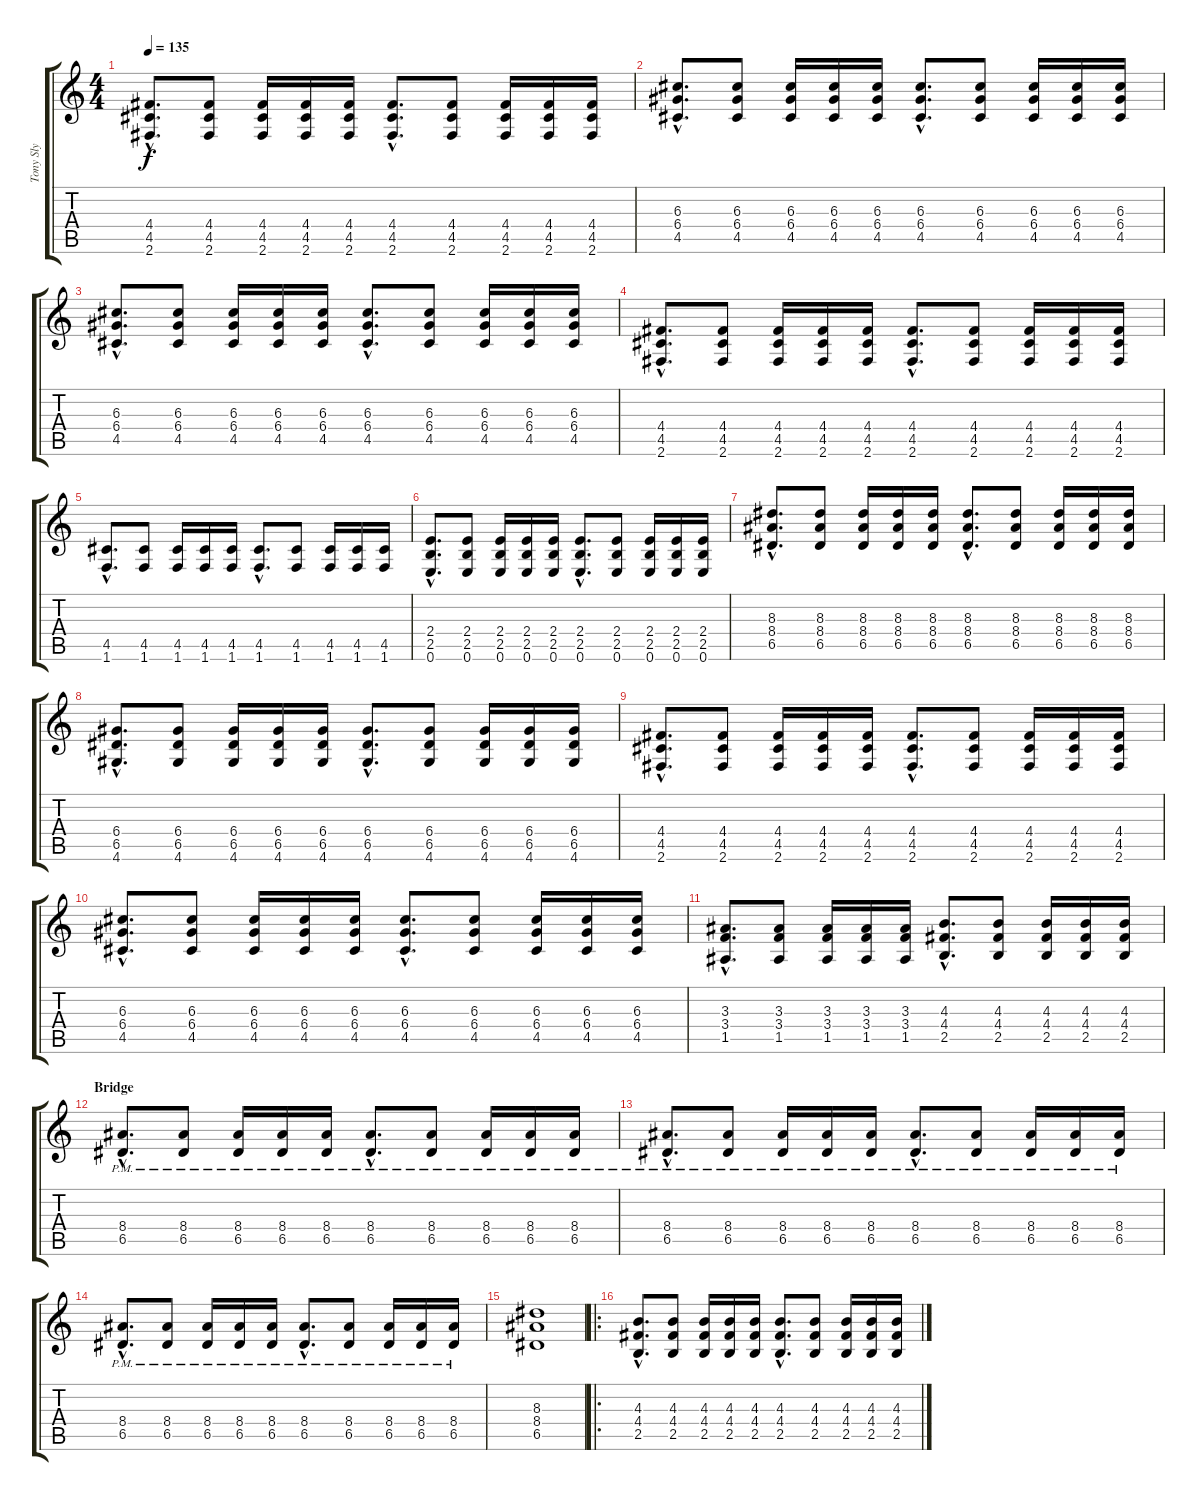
\track ("Tony Sly" "Tony Sly") {instrument overdrivenguitar}
\staff {score tabs}
\tuning (E4 B3 G3 D3 A2 E2) {hide}
\ts (4 4)
\tempo 135
\clef g2
\ks c
(4.4{hac} 4.5{hac} 2.6{hac}).8{d dy f} (4.4 4.5 2.6).8 (4.4 4.5 2.6).16 (4.4 4.5 2.6).16 (4.4 4.5 2.6).16 (4.4{hac} 4.5{hac} 2.6{hac}).8{d} (4.4 4.5 2.6).8 (4.4 4.5 2.6).16 (4.4 4.5 2.6).16 (4.4 4.5 2.6).16 |
(6.3{hac} 6.4{hac} 4.5{hac}).8{d} (6.3 6.4 4.5).8 (6.3 6.4 4.5).16 (6.3 6.4 4.5).16 (6.3 6.4 4.5).16 (6.3{hac} 6.4{hac} 4.5{hac}).8{d} (6.3 6.4 4.5).8 (6.3 6.4 4.5).16 (6.3 6.4 4.5).16 (6.3 6.4 4.5).16 |
(6.3{hac} 6.4{hac} 4.5{hac}).8{d} (6.3 6.4 4.5).8 (6.3 6.4 4.5).16 (6.3 6.4 4.5).16 (6.3 6.4 4.5).16 (6.3{hac} 6.4{hac} 4.5{hac}).8{d} (6.3 6.4 4.5).8 (6.3 6.4 4.5).16 (6.3 6.4 4.5).16 (6.3 6.4 4.5).16 |
(4.4{hac} 4.5{hac} 2.6{hac}).8{d} (4.4 4.5 2.6).8 (4.4 4.5 2.6).16 (4.4 4.5 2.6).16 (4.4 4.5 2.6).16 (4.4{hac} 4.5{hac} 2.6{hac}).8{d} (4.4 4.5 2.6).8 (4.4 4.5 2.6).16 (4.4 4.5 2.6).16 (4.4 4.5 2.6).16 |
(4.5{hac} 1.6{hac}).8{d} (4.5 1.6).8 (4.5 1.6).16 (4.5 1.6).16 (4.5 1.6).16 (4.5{hac} 1.6{hac}).8{d} (4.5 1.6).8 (4.5 1.6).16 (4.5 1.6).16 (4.5 1.6).16 |
(2.4{hac} 2.5{hac} 0.6{hac}).8{d} (2.4 2.5 0.6).8 (2.4 2.5 0.6).16 (2.4 2.5 0.6).16 (2.4 2.5 0.6).16 (2.4{hac} 2.5{hac} 0.6{hac}).8{d} (2.4 2.5 0.6).8 (2.4 2.5 0.6).16 (2.4 2.5 0.6).16 (2.4 2.5 0.6).16 |
(8.3{hac} 8.4{hac} 6.5{hac}).8{d} (8.3 8.4 6.5).8 (8.3 8.4 6.5).16 (8.3 8.4 6.5).16 (8.3 8.4 6.5).16 (8.3{hac} 8.4{hac} 6.5{hac}).8{d} (8.3 8.4 6.5).8 (8.3 8.4 6.5).16 (8.3 8.4 6.5).16 (8.3 8.4 6.5).16 |
(6.4{hac} 6.5{hac} 4.6{hac}).8{d} (6.4 6.5 4.6).8 (6.4 6.5 4.6).16 (6.4 6.5 4.6).16 (6.4 6.5 4.6).16 (6.4{hac} 6.5{hac} 4.6{hac}).8{d} (6.4 6.5 4.6).8 (6.4 6.5 4.6).16 (6.4 6.5 4.6).16 (6.4 6.5 4.6).16 |
(4.4{hac} 4.5{hac} 2.6{hac}).8{d} (4.4 4.5 2.6).8 (4.4 4.5 2.6).16 (4.4 4.5 2.6).16 (4.4 4.5 2.6).16 (4.4{hac} 4.5{hac} 2.6{hac}).8{d} (4.4 4.5 2.6).8 (4.4 4.5 2.6).16 (4.4 4.5 2.6).16 (4.4 4.5 2.6).16 |
(6.3{hac} 6.4{hac} 4.5{hac}).8{d} (6.3 6.4 4.5).8 (6.3 6.4 4.5).16 (6.3 6.4 4.5).16 (6.3 6.4 4.5).16 (6.3{hac} 6.4{hac} 4.5{hac}).8{d} (6.3 6.4 4.5).8 (6.3 6.4 4.5).16 (6.3 6.4 4.5).16 (6.3 6.4 4.5).16 |
(3.3{hac} 3.4{hac} 1.5{hac}).8{d} (3.3 3.4 1.5).8 (3.3 3.4 1.5).16 (3.3 3.4 1.5).16 (3.3 3.4 1.5).16 (4.3{hac} 4.4{hac} 2.5{hac}).8{d} (4.3 4.4 2.5).8 (4.3 4.4 2.5).16 (4.3 4.4 2.5).16 (4.3 4.4 2.5).16 |
\section ("" "Bridge")
(8.4{hac pm} 6.5{hac pm}).8{d volume 16 balance 8} (8.4{pm} 6.5{pm}).8 (8.4{pm} 6.5{pm}).16 (8.4{pm} 6.5{pm}).16 (8.4{pm} 6.5{pm}).16 (8.4{hac pm} 6.5{hac pm}).8{d} (8.4{pm} 6.5{pm}).8 (8.4{pm} 6.5{pm}).16 (8.4{pm} 6.5{pm}).16 (8.4{pm} 6.5{pm}).16 |
(8.4{hac pm} 6.5{hac pm}).8{d} (8.4{pm} 6.5{pm}).8 (8.4{pm} 6.5{pm}).16 (8.4{pm} 6.5{pm}).16 (8.4{pm} 6.5{pm}).16 (8.4{hac pm} 6.5{hac pm}).8{d} (8.4{pm} 6.5{pm}).8 (8.4{pm} 6.5{pm}).16 (8.4{pm} 6.5{pm}).16 (8.4{pm} 6.5{pm}).16 |
(8.4{hac pm} 6.5{hac pm}).8{d} (8.4{pm} 6.5{pm}).8 (8.4{pm} 6.5{pm}).16 (8.4{pm} 6.5{pm}).16 (8.4{pm} 6.5{pm}).16 (8.4{hac pm} 6.5{hac pm}).8{d} (8.4{pm} 6.5{pm}).8 (8.4{pm} 6.5{pm}).16 (8.4{pm} 6.5{pm}).16 (8.4{pm} 6.5{pm}).16 |
(8.3 8.4 6.5).1{volume 13 balance 3} |
\ro
(4.3{hac} 4.4{hac} 2.5{hac}).8{d} (4.3 4.4 2.5).8 (4.3 4.4 2.5).16 (4.3 4.4 2.5).16 (4.3 4.4 2.5).16 (4.3{hac} 4.4{hac} 2.5{hac}).8{d} (4.3 4.4 2.5).8 (4.3 4.4 2.5).16 (4.3 4.4 2.5).16 (4.3 4.4 2.5).16
